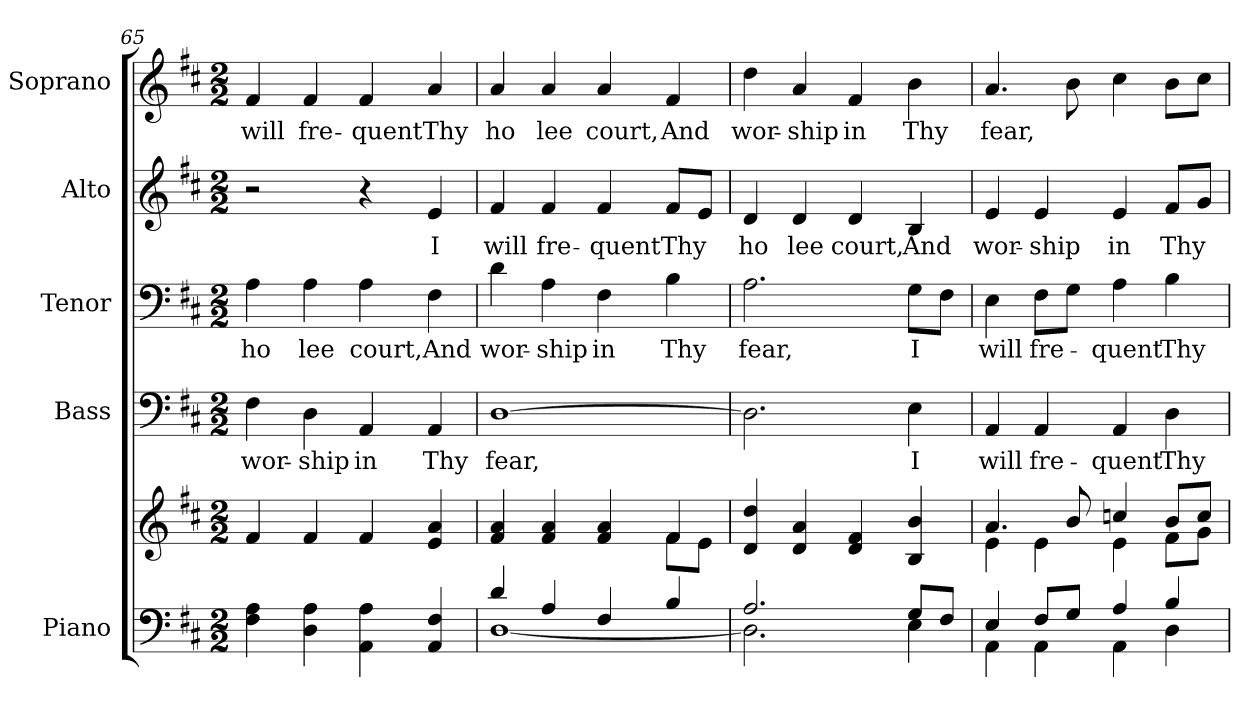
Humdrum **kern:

**kern	**kern	**kern	**text	**kern	**text	**kern	**text	**kern	**text
*part5	*part5	*part4	*part4	*part3	*part3	*part2	*part2	*part1	*part1
*staff6	*staff5	*staff4	*staff4	*staff3	*staff3	*staff2	*staff2	*staff1	*staff1
*I"Piano	*	*I"Bass	*	*I"Tenor	*	*I"Alto	*	*I"Soprano	*
*I'Pno.	*	*I'B.	*	*I'T.	*	*I'A.	*	*I'S.	*
*clefF4	*clefG2	*clefF4	*	*clefF4	*	*clefG2	*	*clefG2	*
*k[f#c#]	*k[f#c#]	*k[f#c#]	*	*k[f#c#]	*	*k[f#c#]	*	*k[f#c#]	*
*D:	*D:	*D:	*	*D:	*	*D:	*	*D:	*
*M2/2	*M2/2	*M2/2	*	*M2/2	*	*M2/2	*	*M2/2	*
=65	=65	=65	=65	=65	=65	=65	=65	=65	=65
!	!	!	!LO:LY:b:color=#000000	!	!	!	!	!	!
!	!	!	!	!	!LO:LY:b:color=#000000	!	!	!	!
!	!	!	!	!	!	!	!	!	!LO:LY:b:color=#000000
4F#i\ 4Ai	4f#i/	4F#i\	wor-	4Ai\	ho	2r	.	4f#i/	will
!	!	!	!LO:LY:b:color=#000000	!	!	!	!	!	!
!	!	!	!	!	!LO:LY:b:color=#000000	!	!	!	!
!	!	!	!	!	!	!	!	!	!LO:LY:b:color=#000000
4Di\ 4Ai	4f#i/	4Di\	-ship	4Ai\	lee	.	.	4f#i/	fre-
!	!	!	!LO:LY:b:color=#000000	!	!	!	!	!	!
!	!	!	!	!	!LO:LY:b:color=#000000	!	!	!	!
!	!	!	!	!	!	!	!	!	!LO:LY:b:color=#000000
4AAi\ 4Ai	4f#i/	4AAi/	in	4Ai\	court,	4r	.	4f#i/	-quent
!	!	!	!LO:LY:b:color=#000000	!	!	!	!	!	!
!	!	!	!	!	!LO:LY:b:color=#000000	!	!	!	!
!	!	!	!	!	!	!	!LO:LY:b:color=#000000	!	!
!	!	!	!	!	!	!	!	!	!LO:LY:b:color=#000000
4AAi/ 4F#i	4ei/ 4ai	4AAi/	Thy	4F#i\	And	4ei/	I	4ai/	Thy
!!LO:PB:g=z
=66	=66	=66	=66	=66	=66	=66	=66	=66	=66
*^	*^	*	*	*	*	*	*	*	*
!	!	!	!	!	!LO:LY:b:color=#000000	!	!	!	!	!	!
!	!	!	!	!	!	!	!LO:LY:b:color=#000000	!	!	!	!
!	!	!	!	!	!	!	!	!	!LO:LY:b:color=#000000	!	!
!	!	!	!	!	!	!	!	!	!	!	!LO:LY:b:color=#000000
4di/	[<1Di	4f#i/ 4ai	2ryy	[>1Di	fear,	4di\	wor-	4f#i/	will	4ai/	ho
!	!	!	!	!	!	!	!LO:LY:b:color=#000000	!	!	!	!
!	!	!	!	!	!	!	!	!	!LO:LY:b:color=#000000	!	!
!	!	!	!	!	!	!	!	!	!	!	!LO:LY:b:color=#000000
4Ai/	.	4f#i/ 4ai	.	.	.	4Ai\	-ship	4f#i/	fre-	4ai/	lee
!	!	!	!	!	!	!	!LO:LY:b:color=#000000	!	!	!	!
!	!	!	!	!	!	!	!	!	!LO:LY:b:color=#000000	!	!
!	!	!	!	!	!	!	!	!	!	!	!LO:LY:b:color=#000000
4F#i/	.	4f#i/ 4ai	4ryy	.	.	4F#i\	in	4f#i/	-quent	4ai/	court,
!	!	!	!	!	!	!	!LO:LY:b:color=#000000	!	!	!	!
!	!	!	!	!	!	!	!	!	!LO:LY:b:color=#000000	!	!
!	!	!	!	!	!	!	!	!	!	!	!LO:LY:b:color=#000000
4Bi/	.	4f#i/	8f#i\L	.	.	4Bi\	Thy	8f#i/L	Thy	4f#i/	And
.	.	.	8ei\J	.	.	.	.	8ei/J	.	.	.
*	*	*v	*v	*	*	*	*	*	*	*	*
=67	=67	=67	=67	=67	=67	=67	=67	=67	=67	=67
*	*	*^	*	*	*	*	*	*	*	*
!	!	!	!	!	!	!	!LO:LY:b:color=#000000	!	!	!	!
*	*	*v	*v	*	*	*	*	*	*	*	*
*	*	*^	*	*	*	*	*	*	*	*
!	!	!	!	!	!	!	!	!	!LO:LY:b:color=#000000	!	!
*	*	*v	*v	*	*	*	*	*	*	*	*
*	*	*^	*	*	*	*	*	*	*	*
!	!	!	!	!	!	!	!	!	!	!	!LO:LY:b:color=#000000
*	*	*v	*v	*	*	*	*	*	*	*	*
2.Ai/	2.Di\]	4di/ 4ddi	2.Di\]	.	2.Ai\	fear,	4di/	ho	4ddi\	wor-
!	!	!	!	!	!	!	!	!LO:LY:b:color=#000000	!	!
!	!	!	!	!	!	!	!	!	!	!LO:LY:b:color=#000000
.	.	4di/ 4ai	.	.	.	.	4di/	lee	4ai/	-ship
!	!	!	!	!	!	!	!	!LO:LY:b:color=#000000	!	!
!	!	!	!	!	!	!	!	!	!	!LO:LY:b:color=#000000
.	.	4di/ 4f#i	.	.	.	.	4di/	court,	4f#i/	in
!	!	!	!	!LO:LY:b:color=#000000	!	!	!	!	!	!
!	!	!	!	!	!	!LO:LY:b:color=#000000	!	!	!	!
!	!	!	!	!	!	!	!	!LO:LY:b:color=#000000	!	!
!	!	!	!	!	!	!	!	!	!	!LO:LY:b:color=#000000
8Gi/L	4Ei\	4Bi/ 4bi	4Ei\	I	8Gi\L	I	4Bi/	And	4bi\	Thy
8F#i/J	.	.	.	.	8F#i\J	.	.	.	.	.
=68	=68	=68	=68	=68	=68	=68	=68	=68	=68	=68
*	*	*^	*	*	*	*	*	*	*	*
!	!	!	!	!	!LO:LY:b:color=#000000	!	!	!	!	!	!
!	!	!	!	!	!	!	!LO:LY:b:color=#000000	!	!	!	!
!	!	!	!	!	!	!	!	!	!LO:LY:b:color=#000000	!	!
!	!	!	!	!	!	!	!	!	!	!	!LO:LY:b:color=#000000
4Ei/	4AAi\	4.ai/	4ei\	4AAi/	will	4Ei\	will	4ei/	wor-	4.ai/	fear,
!	!	!	!	!	!LO:LY:b:color=#000000	!	!	!	!	!	!
!	!	!	!	!	!	!	!LO:LY:b:color=#000000	!	!	!	!
!	!	!	!	!	!	!	!	!	!LO:LY:b:color=#000000	!	!
8F#i/L	4AAi\	.	4ei\	4AAi/	fre-	8F#i\L	fre-	4ei/	-ship	.	.
8Gi/J	.	8bi/	.	.	.	8Gi\J	.	.	.	8bi\	.
!	!	!	!	!	!LO:LY:b:color=#000000	!	!	!	!	!	!
!	!	!	!	!	!	!	!LO:LY:b:color=#000000	!	!	!	!
!	!	!	!	!	!	!	!	!	!LO:LY:b:color=#000000	!	!
4Ai/	4AAi\	4ccni/	4ei\	4AAi/	-quent	4Ai\	-quent	4ei/	in	4cc#i\	.
!	!	!	!	!	!LO:LY:b:color=#000000	!	!	!	!	!	!
!	!	!	!	!	!	!	!LO:LY:b:color=#000000	!	!	!	!
!	!	!	!	!	!	!	!	!	!LO:LY:b:color=#000000	!	!
4Bi/	4Di\	8bi/L	8f#i\L	4Di\	Thy	4Bi\	Thy	8f#i/L	Thy	8bi\L	.
.	.	8cci/J	8gi\J	.	.	.	.	8gi/J	.	8cc#i\J	.
*v	*v	*	*	*	*	*	*	*	*	*	*
*	*v	*v	*	*	*	*	*	*	*	*
=	=	=	=	=	=	=	=	=	=
*-	*-	*-	*-	*-	*-	*-	*-	*-	*-
